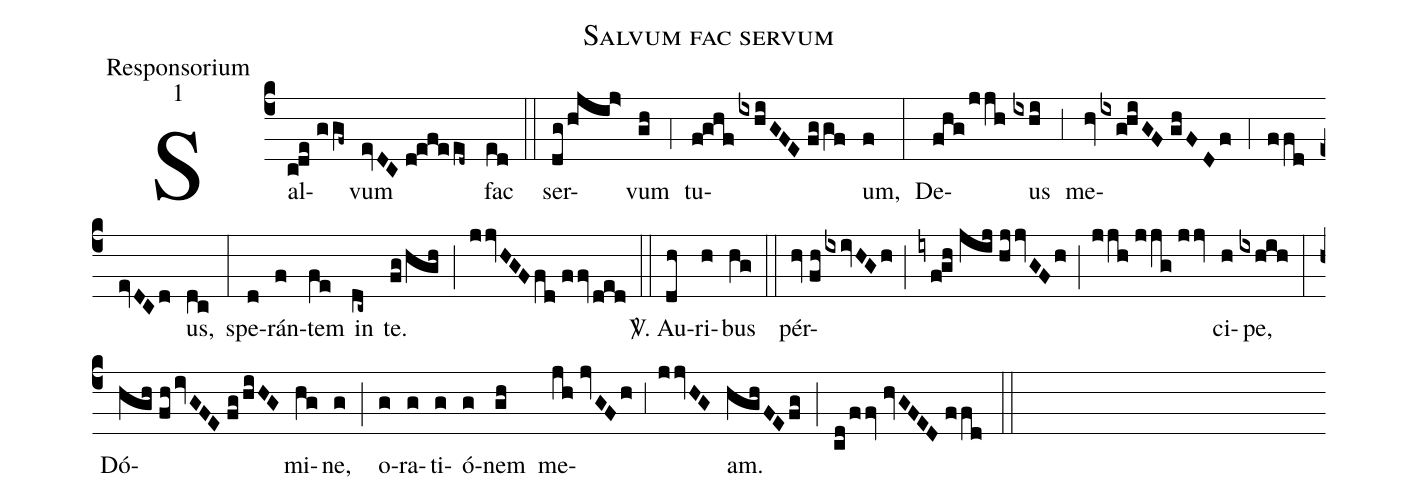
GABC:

name:Salvum fac servum;
office-part:Responsorium;
mode:1;
%%
(c4) Sal(c!de//ggf~)vum(evDC//d!efeed~) fac(ed) (::)
ser(dg/hjij>)vum(gh) (,4) tu(f!ghf/ixhiGFE//fggf)um,(f) (:)
De(fhg/jjh)us(ixhi) (,3) me(hv/ixg!hiGF//ghFDf;4ffd//evDCd)us,(dc) (:)
spe(d)rán(f)tem(fe) in(dc~) te.(fg/hgh) (;) (jjvHGF/fd//ffv/ded) (::)

<sp>V/</sp>. Au(dh)ri(h)bus(hg) (::)
pér(hv//fh/ixivHGh;iyf!gh//jij//hjjvGF/h;jjh//jjg//jjv)ci(h)pe,(ixhih) (:)
Dó(hgh//fh/ivGFE//fg/hiHG)mi(hg)ne,(g) (;) o(g)ra(g)ti(g)ó(g)nem(gh) me(jh//jvGF/h;3jjvHG)am.(hghFEfg) (;) (cd/ffv//hvGFED//ffd) (::)
